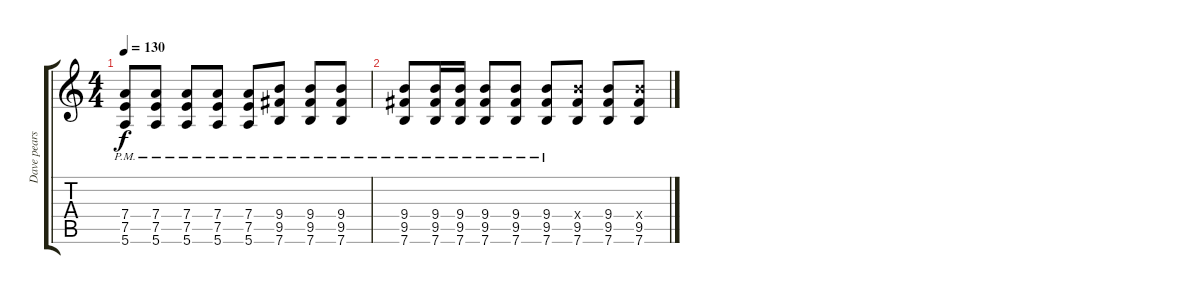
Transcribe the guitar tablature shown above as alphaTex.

\track ("Dave pearson" "Dave pears") {instrument distortionguitar}
\staff {score tabs}
\tuning (E4 B3 G3 D3 A2 E2) {hide}
\ts (4 4)
\tempo 130
\clef g2
\ks c
(7.4{pm} 7.5{pm} 5.6{pm}).8{dy f} (7.4{pm} 7.5{pm} 5.6{pm}).8 (7.4{pm} 7.5{pm} 5.6{pm}).8 (7.4{pm} 7.5{pm} 5.6{pm}).8 (7.4{pm} 7.5{pm} 5.6{pm}).8 (9.4{pm} 9.5{pm} 7.6{pm}).8 (9.4{pm} 9.5{pm} 7.6{pm}).8 (9.4{pm} 9.5{pm} 7.6{pm}).8 |
(9.4{pm} 9.5{pm} 7.6{pm}).8 (9.4{pm} 9.5{pm} 7.6{pm}).16 (9.4{pm} 9.5{pm} 7.6{pm}).16 (9.4{pm} 9.5{pm} 7.6{pm}).8 (9.4{pm} 9.5{pm} 7.6{pm}).8 (9.4{pm} 9.5{pm} 7.6{pm}).8 (9.4{x} 9.5 7.6).8 (9.4 9.5 7.6).8 (9.4{x} 9.5 7.6).8
